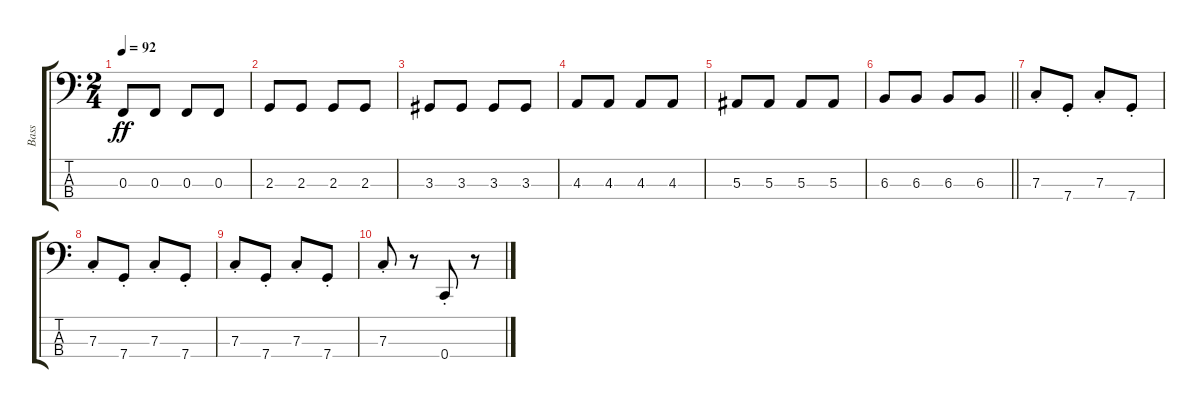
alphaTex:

\track ("Bass" "Bass") {instrument electricbassfinger}
\staff {score tabs}
\tuning (Eb2 Bb1 F1 C1) {hide}
\ts (2 4)
\tempo 92
\clef f4
\ks c
0.3.8{dy ff} 0.3.8 0.3.8 0.3.8 |
2.3.8 2.3.8 2.3.8 2.3.8 |
3.3.8 3.3.8 3.3.8 3.3.8 |
4.3.8 4.3.8 4.3.8 4.3.8 |
5.3.8 5.3.8 5.3.8 5.3.8 |
\barLineRight lightlight
6.3.8 6.3.8 6.3.8 6.3.8 |
\section ("" "")
7.3{st}.8 7.4{st}.8 7.3{st}.8 7.4{st}.8 |
7.3{st}.8 7.4{st}.8 7.3{st}.8 7.4{st}.8 |
7.3{st}.8 7.4{st}.8 7.3{st}.8 7.4{st}.8 |
7.3{st}.8 r.8 0.4{st}.8 r.8
